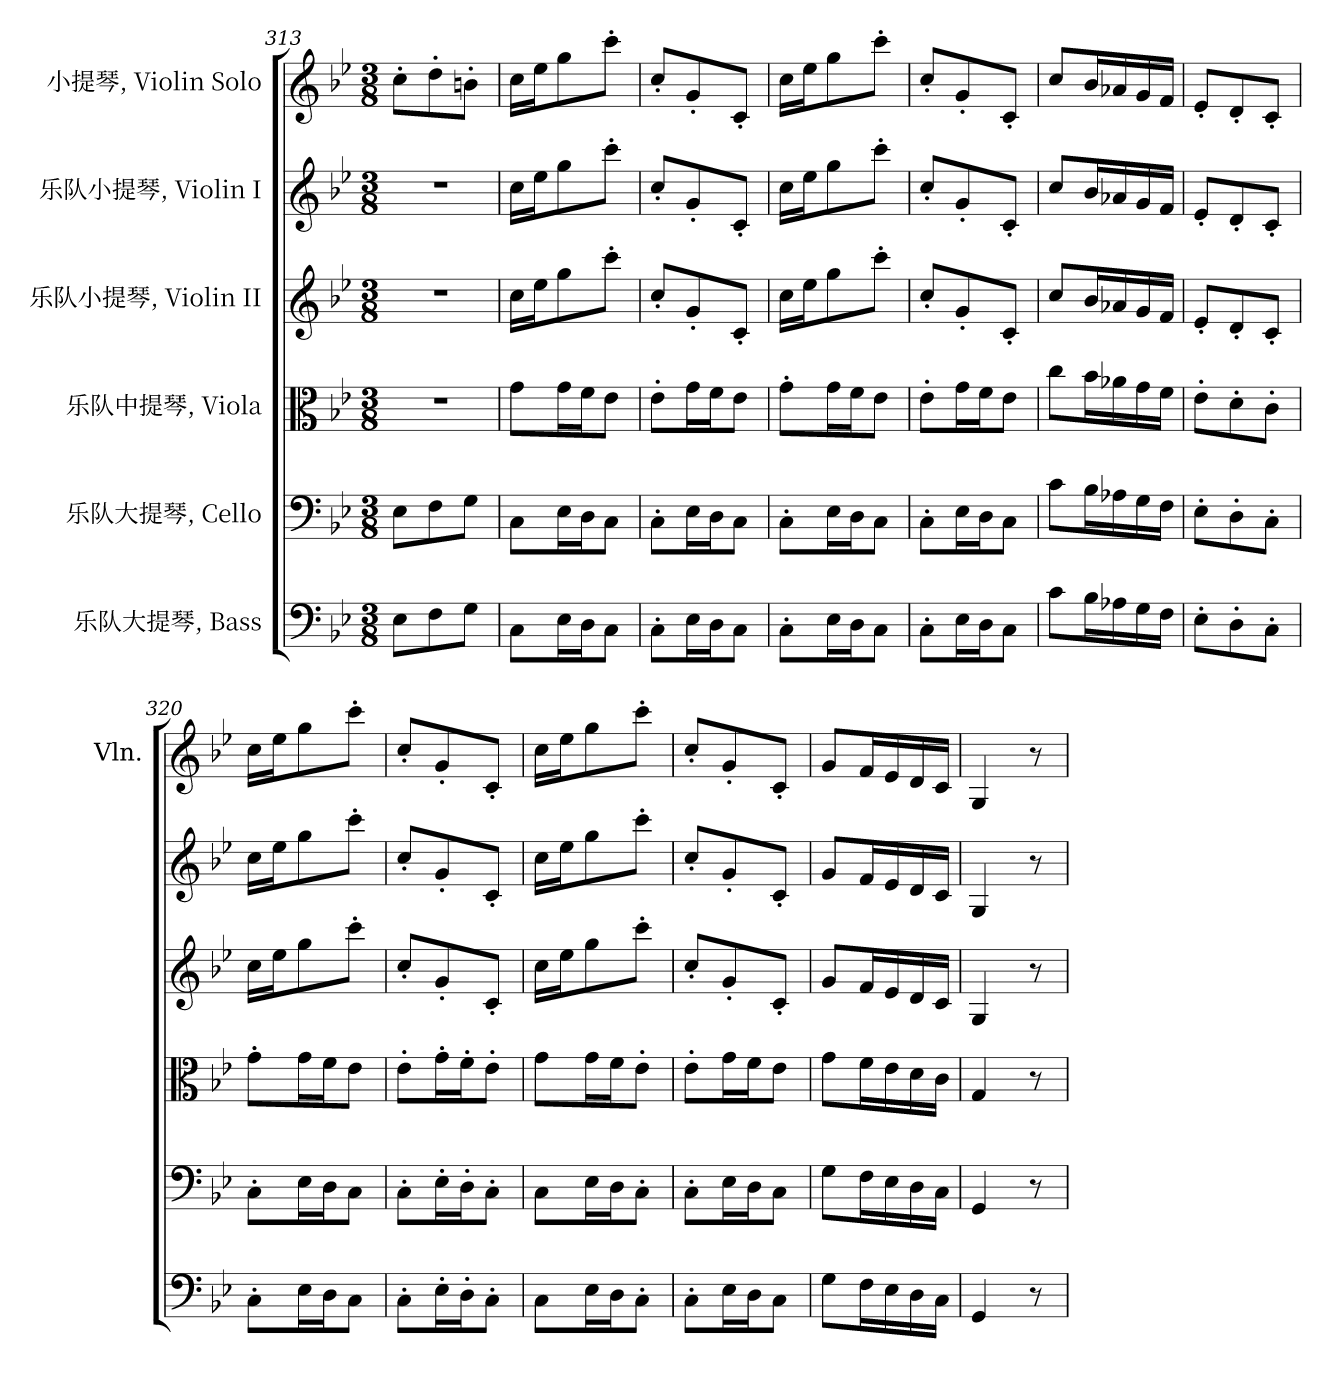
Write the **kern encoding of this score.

**kern	**kern	**kern	**kern	**kern	**kern
*part6	*part5	*part4	*part3	*part2	*part1
*staff6	*staff5	*staff4	*staff3	*staff2	*staff1
*I"乐队大提琴, Bass	*I"乐队大提琴, Cello	*I"乐队中提琴, Viola	*I"乐队小提琴, Violin II	*I"乐队小提琴, Violin I	*I"小提琴, Violin Solo
*	*	*	*	*	*I'Vln.
*clefF4	*clefF4	*clefC3	*clefG2	*clefG2	*clefG2
*k[b-e-]	*k[b-e-]	*k[b-e-]	*k[b-e-]	*k[b-e-]	*k[b-e-]
*M3/8	*M3/8	*M3/8	*M3/8	*M3/8	*M3/8
=313	=313	=313	=313	=313	=313
8E-\L	8E-\L	4.r	4.r	4.r	8cc'\L
8F\	8F\	.	.	.	8dd'\
8G\J	8G\J	.	.	.	8bn'\J
!!LO:PB:g=z
=314	=314	=314	=314	=314	=314
8C\L	8C\L	8g\L	16cc\LL	16cc\LL	16cc\LL
.	.	.	16ee-\J	16ee-\J	16ee-\J
16E-\L	16E-\L	16g\L	8gg\	8gg\	8gg\
16D\J	16D\J	16f\J	.	.	.
8C\J	8C\J	8e-\J	8ccc'\J	8ccc'\J	8ccc'\J
=315	=315	=315	=315	=315	=315
8C'\L	8C'\L	8e-'\L	8cc'/L	8cc'/L	8cc'/L
16E-\L	16E-\L	16g\L	8g'/	8g'/	8g'/
16D\J	16D\J	16f\J	.	.	.
8C\J	8C\J	8e-\J	8c'/J	8c'/J	8c'/J
=316	=316	=316	=316	=316	=316
8C'\L	8C'\L	8g'\L	16cc\LL	16cc\LL	16cc\LL
.	.	.	16ee-\J	16ee-\J	16ee-\J
16E-\L	16E-\L	16g\L	8gg\	8gg\	8gg\
16D\J	16D\J	16f\J	.	.	.
8C\J	8C\J	8e-\J	8ccc'\J	8ccc'\J	8ccc'\J
=317	=317	=317	=317	=317	=317
8C'\L	8C'\L	8e-'\L	8cc'/L	8cc'/L	8cc'/L
16E-\L	16E-\L	16g\L	8g'/	8g'/	8g'/
16D\J	16D\J	16f\J	.	.	.
8C\J	8C\J	8e-\J	8c'/J	8c'/J	8c'/J
=318	=318	=318	=318	=318	=318
8c\L	8c\L	8cc\L	8cc/L	8cc/L	8cc/L
16B-\L	16B-\L	16b-\L	16b-/L	16b-/L	16b-/L
16A-X\	16A-X\	16a-X\	16a-X/	16a-X/	16a-X/
16G\	16G\	16g\	16g/	16g/	16g/
16F\JJ	16F\JJ	16f\JJ	16f/JJ	16f/JJ	16f/JJ
=319	=319	=319	=319	=319	=319
8E-'\L	8E-'\L	8e-'\L	8e-'/L	8e-'/L	8e-'/L
8D'\	8D'\	8d'\	8d'/	8d'/	8d'/
8C'\J	8C'\J	8c'\J	8c'/J	8c'/J	8c'/J
=320	=320	=320	=320	=320	=320
8C'\L	8C'\L	8g'\L	16cc\LL	16cc\LL	16cc\LL
.	.	.	16ee-\J	16ee-\J	16ee-\J
16E-\L	16E-\L	16g\L	8gg\	8gg\	8gg\
16D\J	16D\J	16f\J	.	.	.
8C\J	8C\J	8e-\J	8ccc'\J	8ccc'\J	8ccc'\J
!!LO:LB:g=z
=321	=321	=321	=321	=321	=321
8C'\L	8C'\L	8e-'\L	8cc'/L	8cc'/L	8cc'/L
16E-'\L	16E-'\L	16g'\L	8g'/	8g'/	8g'/
16D'\J	16D'\J	16f'\J	.	.	.
8C'\J	8C'\J	8e-'\J	8c'/J	8c'/J	8c'/J
=322	=322	=322	=322	=322	=322
8C\L	8C\L	8g\L	16cc\LL	16cc\LL	16cc\LL
.	.	.	16ee-\J	16ee-\J	16ee-\J
16E-\L	16E-\L	16g\L	8gg\	8gg\	8gg\
16D\J	16D\J	16f\J	.	.	.
8C'\J	8C'\J	8e-'\J	8ccc'\J	8ccc'\J	8ccc'\J
=323	=323	=323	=323	=323	=323
8C'\L	8C'\L	8e-'\L	8cc'/L	8cc'/L	8cc'/L
16E-\L	16E-\L	16g\L	8g'/	8g'/	8g'/
16D\J	16D\J	16f\J	.	.	.
8C\J	8C\J	8e-\J	8c'/J	8c'/J	8c'/J
=324	=324	=324	=324	=324	=324
8G\L	8G\L	8g\L	8g/L	8g/L	8g/L
16F\L	16F\L	16f\L	16f/L	16f/L	16f/L
16E-\	16E-\	16e-\	16e-/	16e-/	16e-/
16D\	16D\	16d\	16d/	16d/	16d/
16C\JJ	16C\JJ	16c\JJ	16c/JJ	16c/JJ	16c/JJ
=325	=325	=325	=325	=325	=325
4GG/	4GG/	4G/	4G/	4G/	4G/
8r	8r	8r	8r	8r	8r
=	=	=	=	=	=
*-	*-	*-	*-	*-	*-
